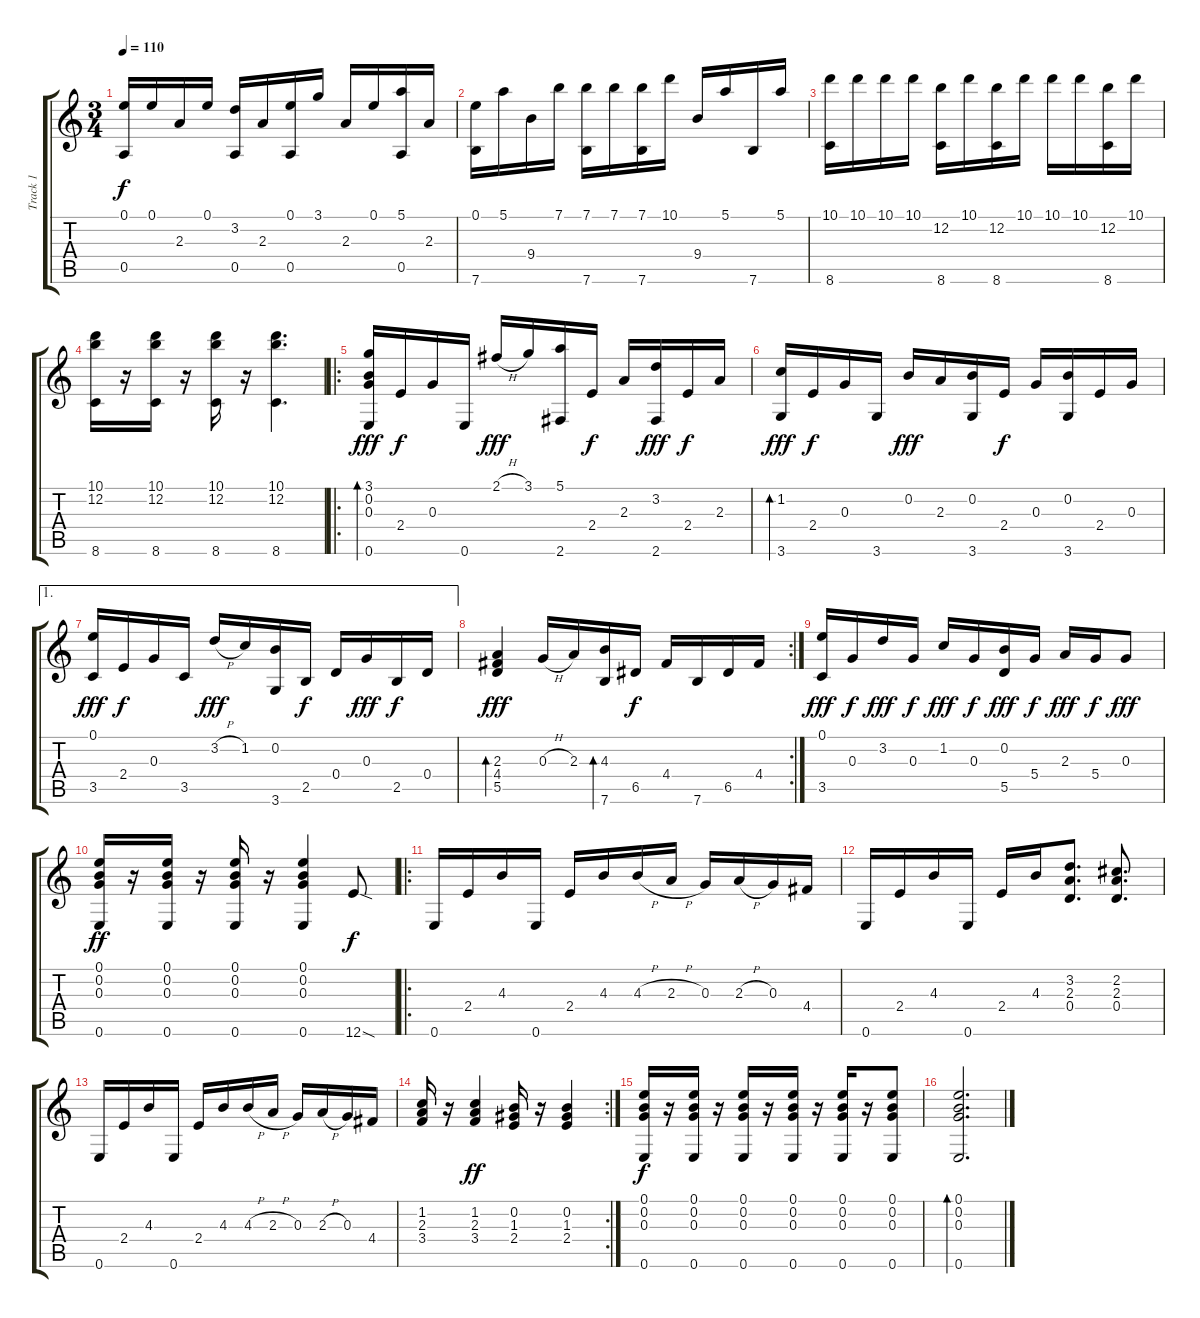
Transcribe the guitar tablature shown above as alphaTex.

\track ("Track 1" "Track 1") {instrument acousticguitarnylon}
\staff {score tabs}
\tuning (E4 B3 G3 D3 A2 E2) {hide}
\ts (3 4)
\tempo 110
\clef g2
\ks c
(0.1 0.5).16{dy f} 0.1.16 2.3.16 0.1.16 (3.2 0.5).16 2.3.16 (0.1 0.5).16 3.1.16 2.3.16 0.1.16 (5.1 0.5).16 2.3.16 |
(0.1 7.6).16 5.1.16 9.4.16 7.1.16 (7.1 7.6).16 7.1.16 (7.1 7.6).16 10.1.16 9.4.16 5.1.16 7.6.16 5.1.16 |
(10.1 8.6).16 10.1.16 10.1.16 10.1.16 (12.2 8.6).16 10.1.16 (12.2 8.6).16 10.1.16 10.1.16 10.1.16 (12.2 8.6).16 10.1.16 |
(10.1 12.2 8.6).16 r.16 (10.1 12.2 8.6).16 r.16 (10.1 12.2 8.6).16 r.16 (10.1 12.2 8.6).4{d} |
\ro
(3.1 0.2 0.3 0.6).16{bd 240 dy fff} 2.4.16{dy f} 0.3.16 0.6.16 2.1{h}.16{dy fff} 3.1.16 (5.1 2.6).16 2.4.16{dy f} 2.3.16 (3.2 2.6).16{dy fff} 2.4.16{dy f} 2.3.16 |
(1.2 3.6).16{bd 60 dy fff} 2.4.16{dy f} 0.3.16 3.6.16 0.2.16{dy fff} 2.3.16 (0.2 3.6).16 2.4.16{dy f} 0.3.16 (0.2 3.6).16 2.4.16 0.3.16 |
\ae 1
(0.1 3.5).16{dy fff} 2.4.16{dy f} 0.3.16 3.5.16 3.2{h}.16{dy fff} 1.2.16 (0.2 3.6).16 2.5.16{dy f} 0.4.16 0.3.16{dy fff} 2.5.16{dy f} 0.4.16 |
\rc 2
(2.3 4.4 5.5).4{bd 60 dy fff} 0.3{h}.16 2.3.16 (4.3 7.6).16{bd 60} 6.5.16{dy f} 4.4.16 7.6.16 6.5.16 4.4.16 |
(0.1 3.5).16{dy fff} 0.3.16{dy f} 3.2.16{dy fff} 0.3.16{dy f} 1.2.16{dy fff} 0.3.16{dy f} (0.2 5.5).16{dy fff} 5.4.16{dy f} 2.3.16{dy fff} 5.4.16{dy f} 0.3.8{dy fff} |
(0.1 0.2 0.3 0.6).16{dy ff} r.16 (0.1 0.2 0.3 0.6).16 r.16 (0.1 0.2 0.3 0.6).16 r.16 (0.1 0.2 0.3 0.6).4 12.6{sod}.8{dy f} |
\ro
0.6.16 2.4.16 4.3.16 0.6.16 2.4.16 4.3.16 4.3{h}.16 2.3{h}.16 0.3.16 2.3{h}.16 0.3.16 4.4.16 |
0.6.16 2.4.16 4.3.16 0.6.16 2.4.16 4.3.16 (3.2 2.3 0.4).8{d} (2.2 2.3 0.4).8{d} |
0.6.16 2.4.16 4.3.16 0.6.16 2.4.16 4.3.16 4.3{h}.16 2.3{h}.16 0.3.16 2.3{h}.16 0.3.16 4.4.16 |
\rc 2
(1.2 2.3 3.4).16 r.16 (1.2 2.3 3.4).4{dy ff} (0.2 1.3 2.4).16 r.16 (0.2 1.3 2.4).4 |
(0.1 0.2 0.3 0.6).16{dy f} r.16 (0.1 0.2 0.3 0.6).16 r.16 (0.1 0.2 0.3 0.6).16 r.16 (0.1 0.2 0.3 0.6).16 r.16 (0.1 0.2 0.3 0.6).16 r.16 (0.1 0.2 0.3 0.6).8 |
(0.1 0.2 0.3 0.6).2{d bd 240}
